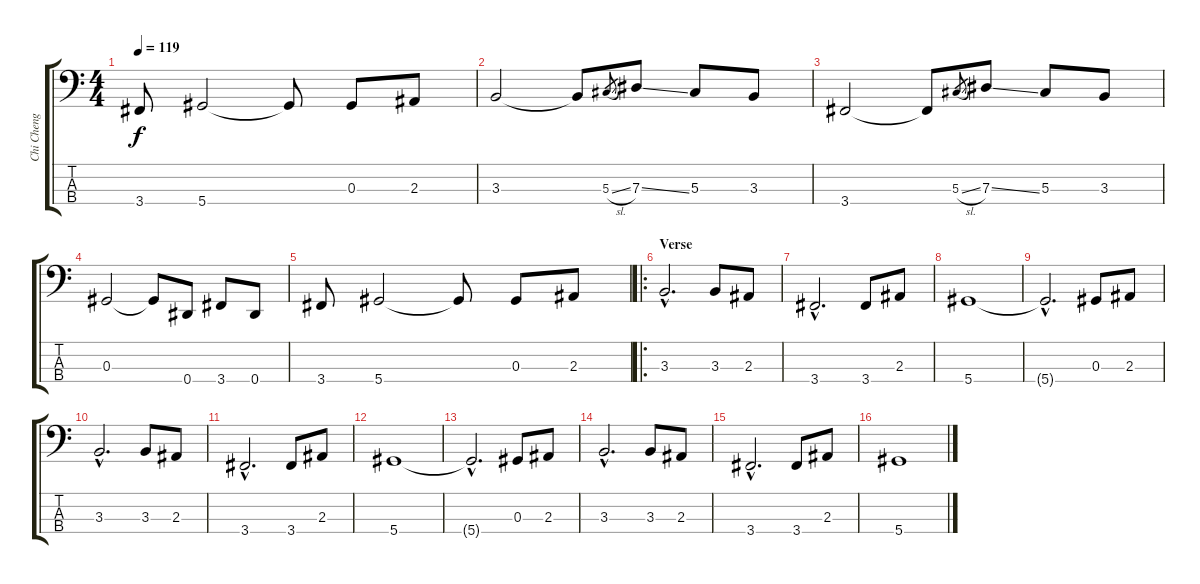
\track ("Chi Cheng" "Chi Cheng") {instrument electricbassfinger}
\staff {score tabs}
\tuning (Gb2 Db2 Ab1 Eb1) {hide}
\ts (4 4)
\tempo 119
\clef f4
\ks c
3.4.8{dy f} 5.4.2 5.4{t}.8 0.3.8 2.3.8 |
3.3.2 3.3{t}.8 5.3{sl}.8{gr} 7.3{ss}.8 5.3.8 3.3.8 |
3.4.2 3.4{t}.8 5.3{sl}.8{gr} 7.3{ss}.8 5.3.8 3.3.8 |
0.3.2 0.3{t}.8 0.4.8 3.4.8 0.4.8 |
3.4.8 5.4.2 5.4{t}.8 0.3.8 2.3.8 |
\ro
\section ("" "Verse")
3.3{hac}.2{d} 3.3.8 2.3.8 |
3.4{hac}.2{d} 3.4.8 2.3.8 |
5.4.1 |
5.4{hac t}.2{d} 0.3.8 2.3.8 |
3.3{hac}.2{d} 3.3.8 2.3.8 |
3.4{hac}.2{d} 3.4.8 2.3.8 |
5.4.1 |
5.4{hac t}.2{d} 0.3.8 2.3.8 |
3.3{hac}.2{d} 3.3.8 2.3.8 |
3.4{hac}.2{d} 3.4.8 2.3.8 |
5.4.1
